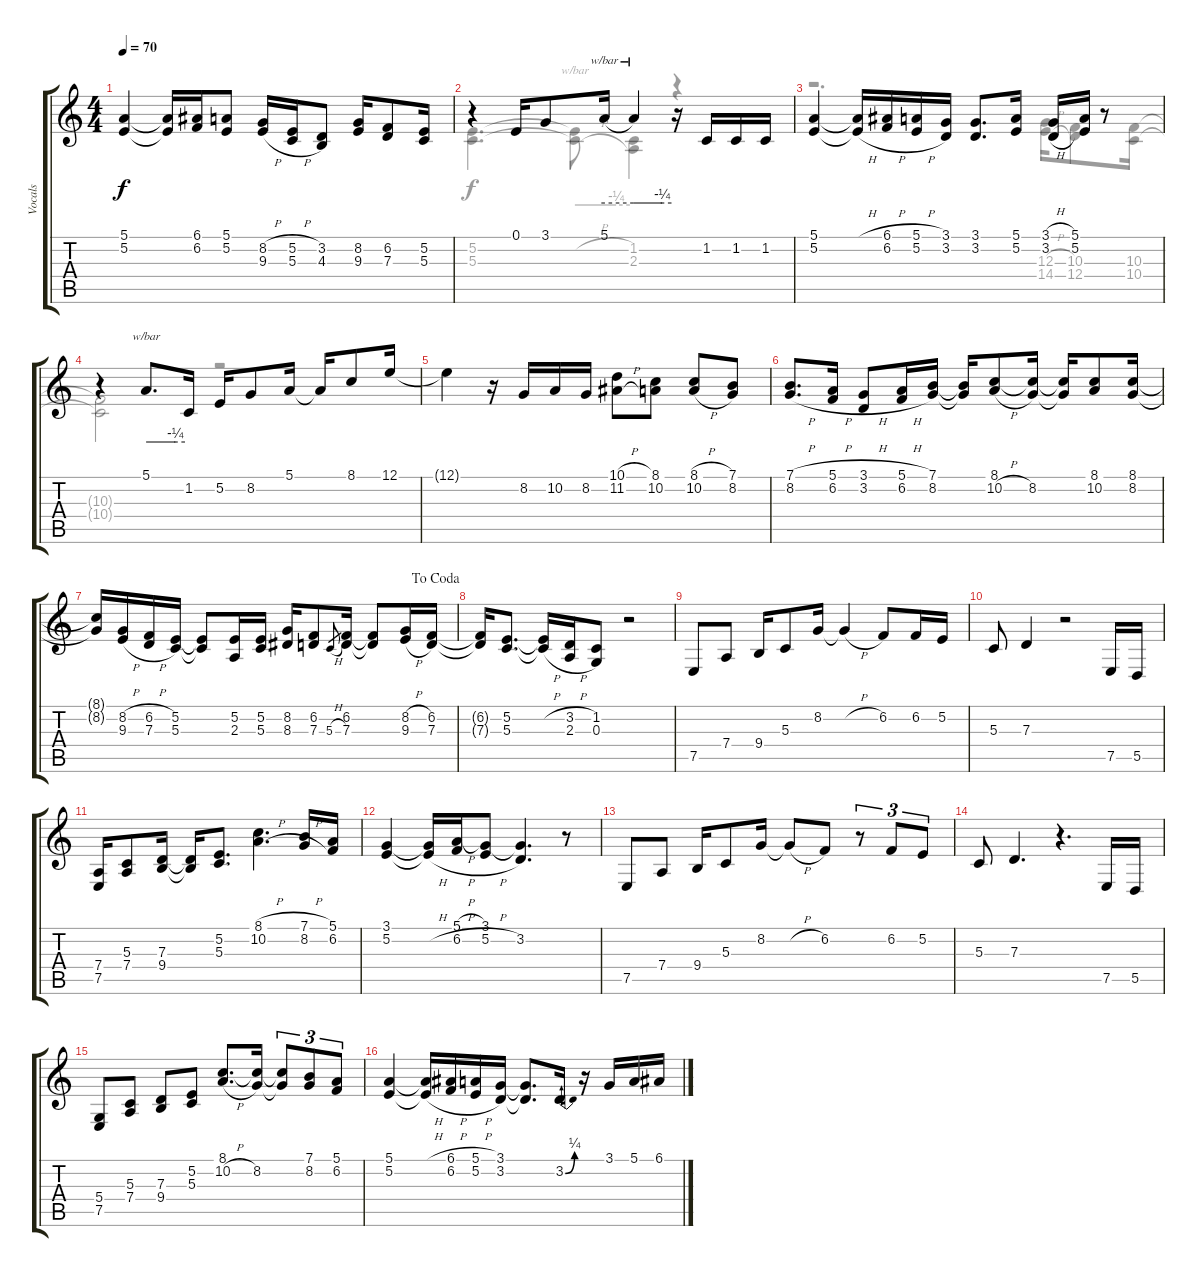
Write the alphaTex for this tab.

\track ("Vocals" "Vocals") {instrument flute}
\staff {score tabs}
\tuning (E4 B3 G3 D3 A2 E2) {hide}
\voice
\ts (4 4)
\tempo 70
\clef g2
\ks c
(5.1 5.2).4{dy f} (5.1{t} 5.2{t}).16 (6.1 6.2).16 (5.1 5.2).8 (8.2{h} 9.3{h}).16 (5.2{h} 5.3{h}).16 (3.2 4.3).8 (8.2 9.3).16 (6.2 7.3).8 (5.2 5.3).16 |
r.4 0.1.16 3.1.8 5.1.16{tbe (hold default 0 0 60 0)} 5.1{t}.4{tbe (custom default 0 0 45 -1 60 -1)} r.16 1.2.16 1.2.16 1.2.16 |
(5.1 5.2).4 (5.1{h t} 5.2{h t}).16 (6.1{h} 6.2{h}).16 (5.1{h} 5.2{h}).16 (3.1 3.2).16 (3.1 3.2).8{d} (5.1 5.2).16 (3.1{h} 3.2{h}).16 (5.1 5.2).16 r.8 |
r.4 5.1.8{d tbe (custom default 0 0 45 -1 60 -1)} 1.2.16 5.2.16 8.2.8 5.1.16 5.1{t}.16 8.1.8 12.1.16 |
12.1{t}.4 r.16 8.2.16 10.2.16 8.2.16 (10.1{h} 11.2{h}).8 (8.1 10.2).8 (8.1{h} 10.2{h}).8 (7.1 8.2).8 |
(7.1{h} 8.2{h}).8{d} (5.1{h} 6.2{h}).16 (3.1{h} 3.2{h}).8 (5.1{h} 6.2{h}).16 (7.1 8.2).16 (7.1{t} 8.2{t}).16 (8.1 10.2{h}).8 (8.1{t} 8.2).16 (8.1{t} 8.2{t}).16 (8.1 10.2).8 (8.1 8.2).16 |
\jump dacoda
(8.1{t} 8.2{t}).16 (8.2{h} 9.3{h}).16 (6.2{h} 7.3{h}).16 (5.2 5.3).16 (5.2{t} 5.3{t}).8 (5.2 2.3).16 (5.2 5.3).16 (8.2 8.3).16 (6.2 7.3).8 5.3{h}.8{gr} (6.2 7.3).16 (6.2{t} 7.3{t}).8 (8.2{h} 9.3{h}).16 (6.2 7.3).16 |
(6.2{t} 7.3{t}).16 (5.2 5.3).8{d} (5.2{h t} 5.3{h t}).16 (3.2{h} 2.3{h}).16 (1.2 0.3).8 r.2 |
7.5.8 7.4.8 9.4.16 5.3.8 8.2.16 8.2{h t}.4 6.2.8 6.2.16 5.2.16 |
5.3.8 7.3.4 r.2 7.5.16 5.5.16 |
(7.4 7.5).16 (5.3 7.4).8 (7.3 9.4).16 (7.3{t} 9.4{t}).16 (5.2 5.3).8{d} (8.1{h} 10.2{h}).4{d} (7.1{h} 8.2{h}).16 (5.1 6.2).16 |
(3.1 5.2).4 (3.1{t} 5.2{h t}).16 (5.1{h} 6.2{h}).16 (3.1 5.2{h}).8 (3.1{t} 3.2).4{d} r.8 |
7.5.8 7.4.8 9.4.16 5.3.8 8.2.16 8.2{h t}.8 6.2.8 r.8{tu (3 2)} 6.2.8{tu (3 2)} 5.2.8{tu (3 2)} |
5.3.8 7.3.4{d} r.4{d} 7.5.16 5.5.16 |
(5.4 7.5).8 (5.3 7.4).8 (7.3 9.4).8 (5.2 5.3).8 (8.1 10.2{h}).8{d} (8.1{t} 8.2).16 (8.1{t} 8.2{t}).8{tu (3 2)} (7.1 8.2).8{tu (3 2)} (5.1 6.2).8{tu (3 2)} |
(5.1 5.2).4 (5.1{h t} 5.2{h t}).16 (6.1{h} 6.2{h}).16 (5.1{h} 5.2{h}).16 (3.1 3.2).16 (3.1{t} 3.2{t}).8{d} 3.2{be (bend 0 0 60 1)}.16 r.16 3.1.16 5.1.16 6.1.16
\voice
\clef g2
\ottava regular
\simile none
\ks c
|
(5.2{t} 5.3{t}).4{d} (5.2{h t} 5.3{h t}).8{tbe (custom default 0 0 45 -1 60 -1)} (1.2 2.3).4 r.4 |
r.2{d} (12.3{h} 14.4{h}).16 (10.3 12.4).8 (10.3 10.4).16 |
(10.3{t} 10.4{t}).2 r.2 |
|
|
|
|
|
|
|
|
|
|
|
